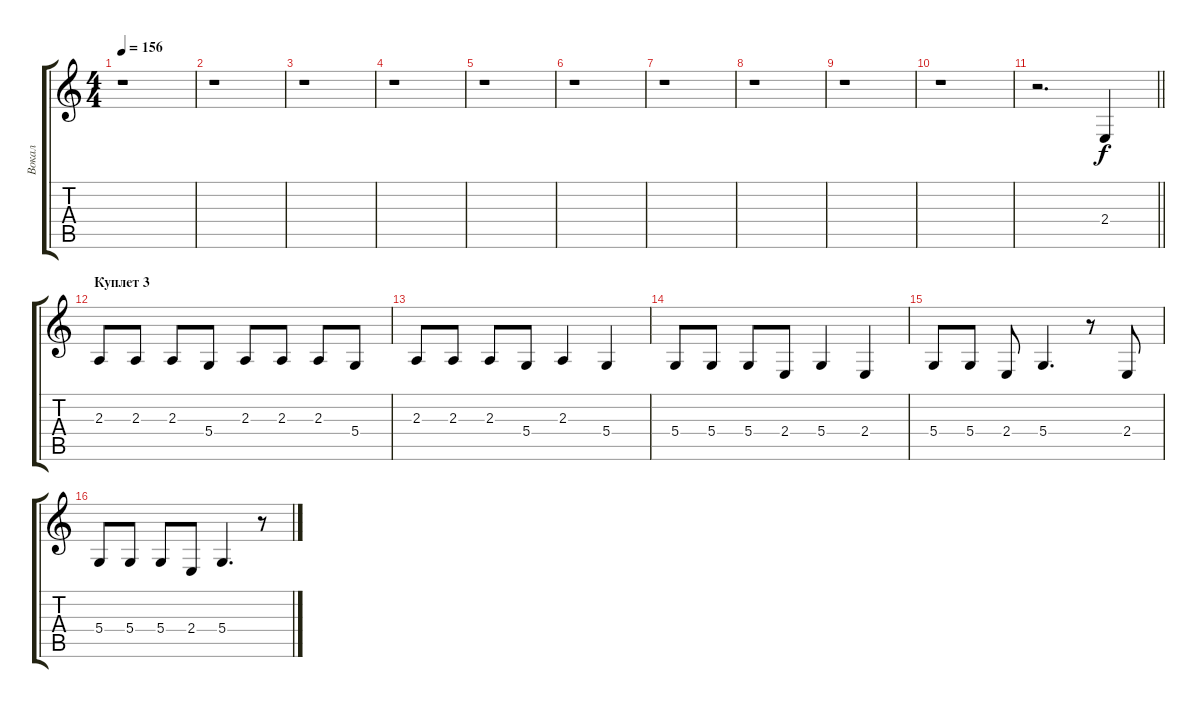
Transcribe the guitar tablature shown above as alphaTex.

\track ("Вокал" "Вокал") {instrument tenorsax}
\staff {score tabs}
\tuning (E4 B3 G3 D3 A2 E2) {hide}
\ts (4 4)
\tempo 156
\clef g2
\ks c
r.1{dy f} |
r.1 |
r.1 |
r.1 |
r.1 |
r.1 |
r.1 |
r.1 |
r.1 |
r.1 |
\barLineRight lightlight
r.2{d} 2.4.4 |
\section ("" "Куплет 3")
2.3.8 2.3.8 2.3.8 5.4.8 2.3.8 2.3.8 2.3.8 5.4.8 |
2.3.8 2.3.8 2.3.8 5.4.8 2.3.4 5.4.4 |
5.4.8 5.4.8 5.4.8 2.4.8 5.4.4 2.4.4 |
5.4.8 5.4.8 2.4.8 5.4.4{d} r.8 2.4.8 |
5.4.8 5.4.8 5.4.8 2.4.8 5.4.4{d} r.8
